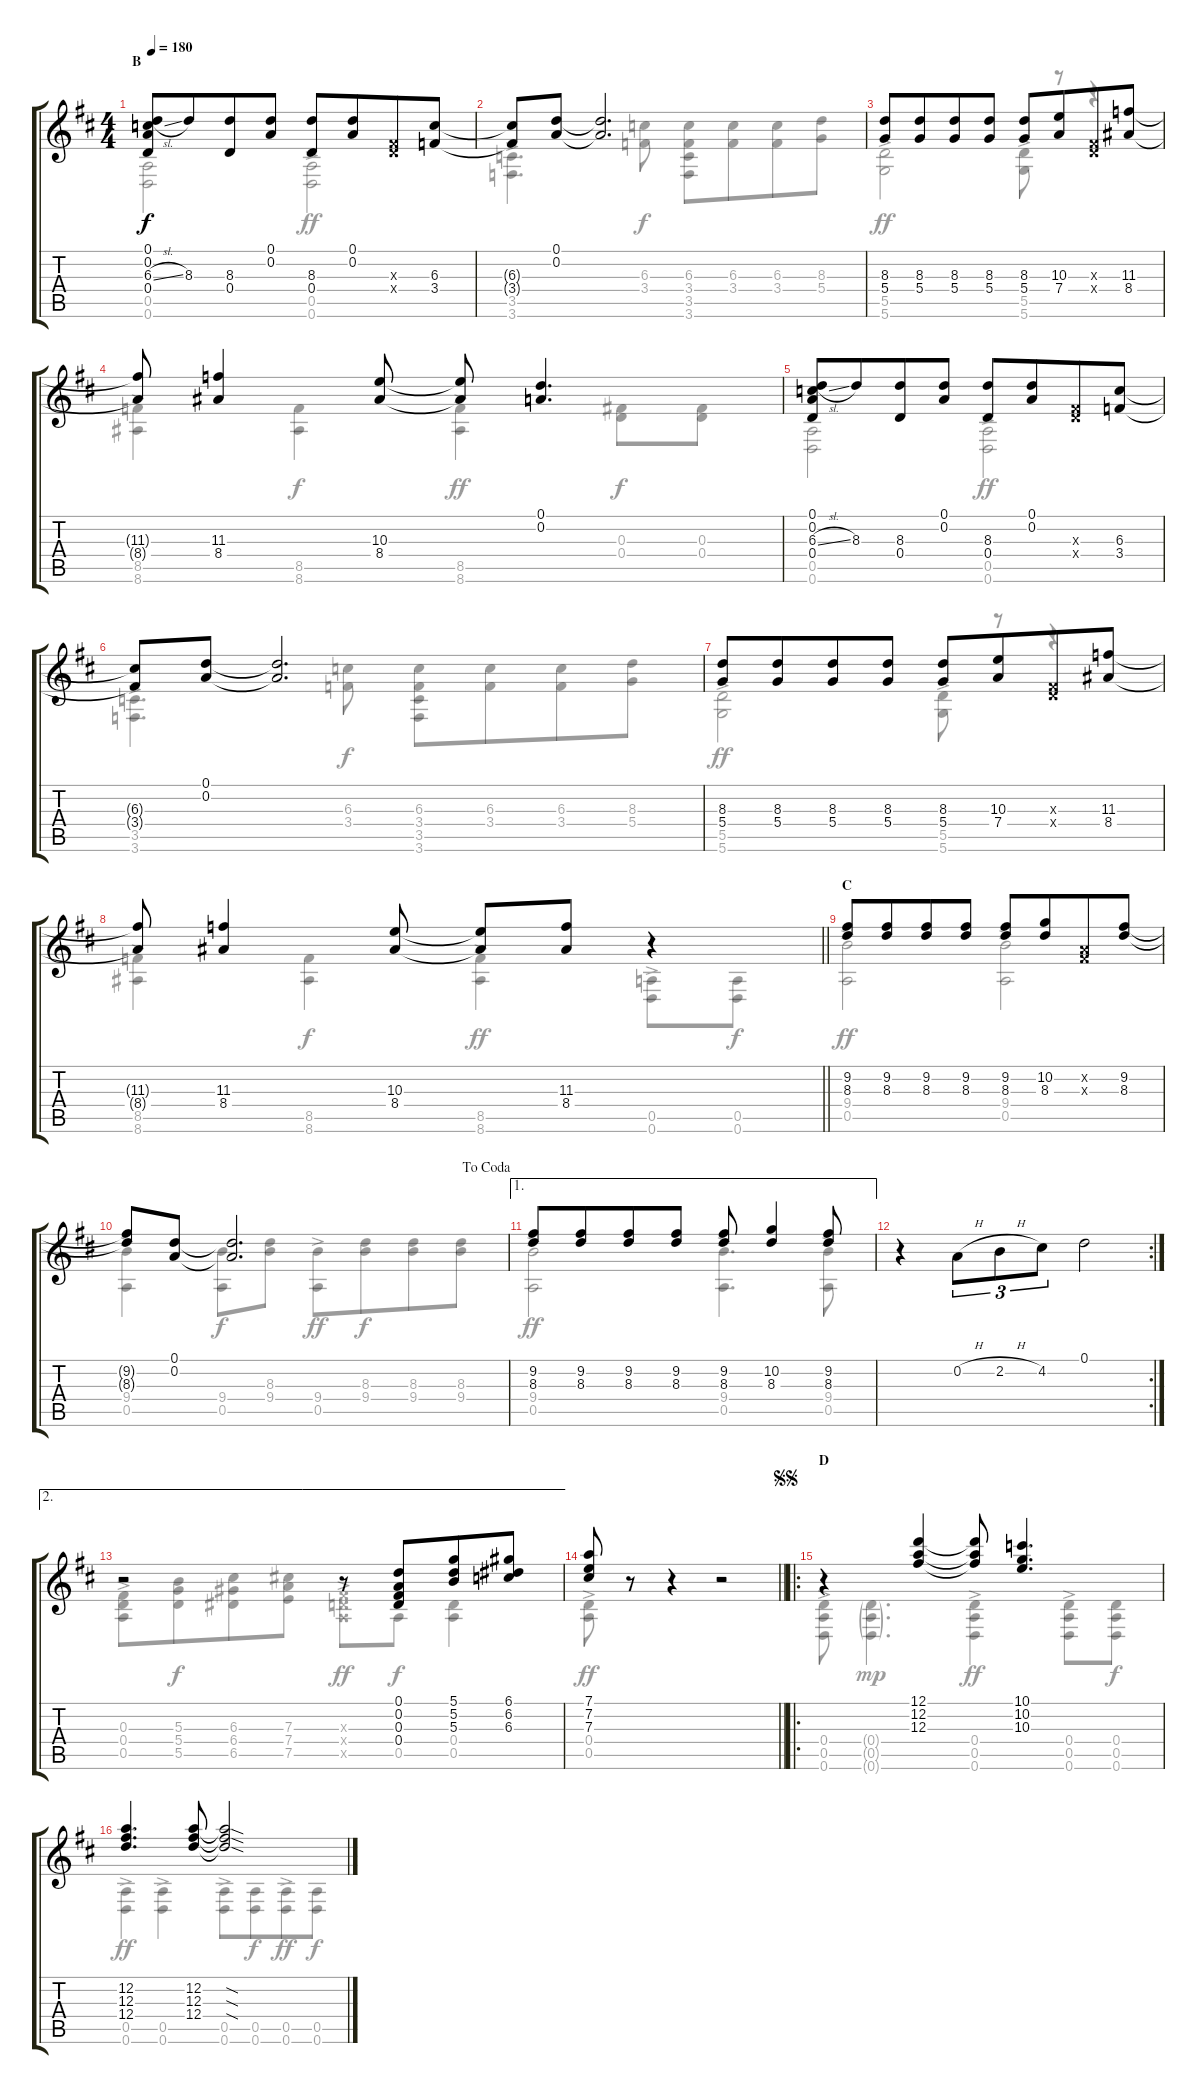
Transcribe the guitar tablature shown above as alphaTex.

\track "" {instrument acousticguitarsteel}
\staff {score tabs}
\tuning (D4 A3 Gb3 D3 A2 D2) {hide}
\voice
\ts (4 4)
\section ("" "B")
\tempo 180
\clef g2
\ks d
(0.1 0.2 6.3{sl} 0.4).8{dy f} 8.3.8{beam merge} (8.3 0.4).8 (0.1 0.2).8 (8.3 0.4).8 (0.1 0.2).8{beam merge} (0.3{x} 0.4{x}).8 (6.3 3.4).8 |
(6.3{t} 3.4{t}).8 (0.1 0.2).8 (0.1{t} 0.2{t}).2{d} |
(8.3 5.4).8 (8.3 5.4).8{beam merge} (8.3 5.4).8 (8.3 5.4).8 (8.3 5.4).8 (10.3 7.4).8{beam merge} (0.3{x} 0.4{x}).8 (11.3 8.4).8 |
(11.3{t} 8.4{t}).8 (11.3 8.4).4 (10.3 8.4).8 (10.3{t} 8.4{t}).8 (0.1 0.2).4{d} |
(0.1 0.2 6.3{sl} 0.4).8 8.3.8{beam merge} (8.3 0.4).8 (0.1 0.2).8 (8.3 0.4).8 (0.1 0.2).8{beam merge} (0.3{x} 0.4{x}).8 (6.3 3.4).8 |
(6.3{t} 3.4{t}).8 (0.1 0.2).8 (0.1{t} 0.2{t}).2{d} |
(8.3 5.4).8 (8.3 5.4).8{beam merge} (8.3 5.4).8 (8.3 5.4).8 (8.3 5.4).8 (10.3 7.4).8{beam merge} (0.3{x} 0.4{x}).8 (11.3 8.4).8 |
\barLineRight lightlight
(11.3{t} 8.4{t}).8 (11.3 8.4).4 (10.3 8.4).8 (10.3{t} 8.4{t}).8 (11.3 8.4).8 r.4 |
\section ("" "C")
(9.2 8.3).8 (9.2 8.3).8{beam merge} (9.2 8.3).8 (9.2 8.3).8 (9.2 8.3).8 (10.2 8.3).8{beam merge} (0.2{x} 0.3{x}).8 (9.2 8.3).8 |
\jump dacoda
(9.2{t} 8.3{t}).8 (0.1 0.2).8 (0.1{t} 0.2{t}).2{d} |
\ae 1
(9.2 8.3).8 (9.2 8.3).8{beam merge} (9.2 8.3).8 (9.2 8.3).8 (9.2 8.3).8 (10.2 8.3).4 (9.2 8.3).8 |
\rc 2
r.4 0.2{h}.8{tu (3 2)} 2.2{h}.8{tu (3 2)} 4.2.8{tu (3 2)} 0.1.2 |
\ae 2
r.2 r.8 (0.1 0.2 0.3 0.4).8{beam merge} (5.1 5.2 5.3).8 (6.1 6.2 6.3).8 |
\barLineRight lightlight
(7.1 7.2 7.3).8 r.8 r.4 r.2 |
\ro
\section ("" "D")
\jump segnosegno
r.4 (12.1 12.2 12.3).4 (12.1{t} 12.2{t} 12.3{t}).8 (10.1 10.2 10.3).4{d} |
(12.2 12.3 12.4).4{d} (12.2 12.3 12.4).8 (12.2{sod t} 12.3{sod t} 12.4{sod t}).2
\voice
\clef g2
\ottava regular
\simile none
\ks d
(0.5 0.6).2{dy f} (0.5 0.6{ac}).2{dy ff} |
(3.5 3.6{ac}).4{d} (6.3 3.4).8{dy f} (6.3 3.4 3.5 3.6).8 (6.3 3.4).8{beam merge} (6.3 3.4).8 (8.3 5.4).8 |
(5.5 5.6{ac}).2{dy ff} (5.5 5.6{ac}).8 r.8 r.4 |
(8.5 8.6{ac}).4 (8.5 8.6).4{dy f} (8.5 8.6{ac}).4{dy ff} (0.3 0.4).8{dy f} (0.3 0.4).8 |
(0.5 0.6).2 (0.5 0.6{ac}).2{dy ff} |
(3.5 3.6{ac}).4{d} (6.3 3.4).8{dy f} (6.3 3.4 3.5 3.6).8 (6.3 3.4).8{beam merge} (6.3 3.4).8 (8.3 5.4).8 |
(5.5 5.6{ac}).2{dy ff} (5.5 5.6{ac}).8 r.8 r.4 |
\barLineRight lightlight
(8.5 8.6{ac}).4 (8.5 8.6).4{dy f} (8.5 8.6{ac}).4{dy ff} (0.5 0.6{ac}).8 (0.5 0.6).8{dy f} |
(9.4 0.5{ac}).2{dy ff} (9.4 0.5{ac}).2 |
(9.4 0.5{ac}).4 (9.4 0.5).8{dy f} (8.3 9.4).8 (9.4 0.5{ac}).8{dy ff} (8.3 9.4).8{dy f beam merge} (8.3 9.4).8 (8.3 9.4).8 |
(9.4 0.5{ac}).2{dy ff} (9.4 0.5{ac}).4{d} (9.4 0.5{ac}).8 |
|
(0.3 0.4 0.5{ac}).8 (5.3 5.4 5.5).8{dy f beam merge} (6.3 6.4 6.5).8 (7.3 7.4 7.5).8 (0.3{x} 0.4{x} 0.5{ac x}).8{dy ff} 0.5.8{dy f} (0.4 0.5).4 |
\barLineRight lightlight
(0.4 0.5{ac}).8{dy ff} r.8 r.4 r.2 |
(0.4 0.5 0.6{ac}).8 (0.4{g} 0.5{g} 0.6{g}).4{d dy mp} (0.4 0.5 0.6{ac}).4{dy ff} (0.4 0.5 0.6{ac}).8 (0.4 0.5 0.6).8{dy f} |
(0.5 0.6{ac}).4{dy ff} (0.5 0.6{ac}).4 (0.5 0.6{ac}).8 (0.5 0.6).8{dy f beam merge} (0.5 0.6{ac}).8{dy ff} (0.5 0.6).8{dy f}
